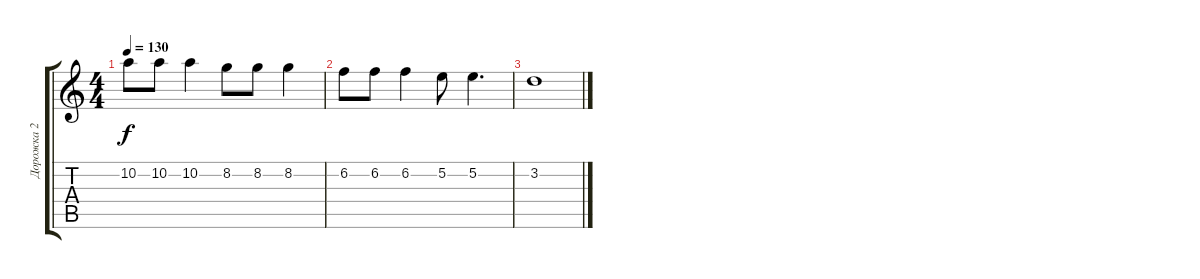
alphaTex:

\track ("Дорожка 2" "Дорожка 2") {instrument acousticguitarsteel}
\staff {score tabs}
\tuning (E4 B3 G3 D3 A2 E2) {hide}
\ts (4 4)
\tempo 130
\clef g2
\ks c
10.2.8{dy f} 10.2.8 10.2.4 8.2.8 8.2.8 8.2.4 |
6.2.8 6.2.8 6.2.4 5.2.8 5.2.4{d} |
3.2.1
